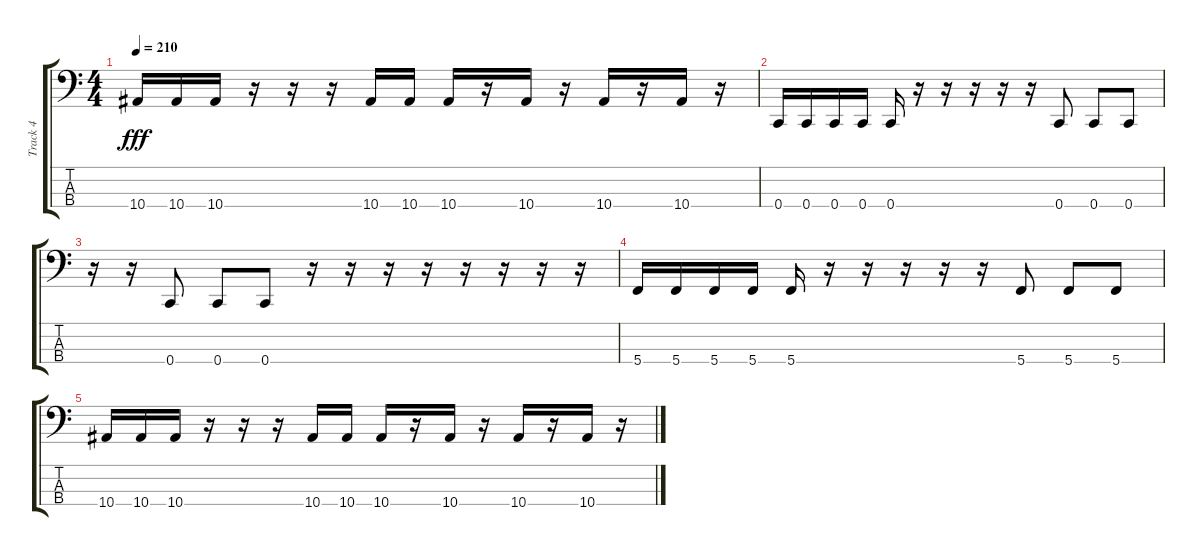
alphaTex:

\track ("Track 4" "Track 4") {instrument electricbasspick}
\staff {score tabs}
\tuning (G2 C2 G1 C1) {hide}
\ts (4 4)
\tempo 210
\clef f4
\ks c
10.4.16{dy fff} 10.4.16 10.4.16 r.16 r.16 r.16 10.4.16 10.4.16 10.4.16 r.16 10.4.16 r.16 10.4.16 r.16 10.4.16 r.16 |
0.4.16 0.4.16 0.4.16 0.4.16 0.4.16 r.16 r.16 r.16 r.16 r.16 0.4.8 0.4.8 0.4.8 |
r.16 r.16 0.4.8 0.4.8 0.4.8 r.16 r.16 r.16 r.16 r.16 r.16 r.16 r.16 |
5.4.16 5.4.16 5.4.16 5.4.16 5.4.16 r.16 r.16 r.16 r.16 r.16 5.4.8 5.4.8 5.4.8 |
10.4.16 10.4.16 10.4.16 r.16 r.16 r.16 10.4.16 10.4.16 10.4.16 r.16 10.4.16 r.16 10.4.16 r.16 10.4.16 r.16
